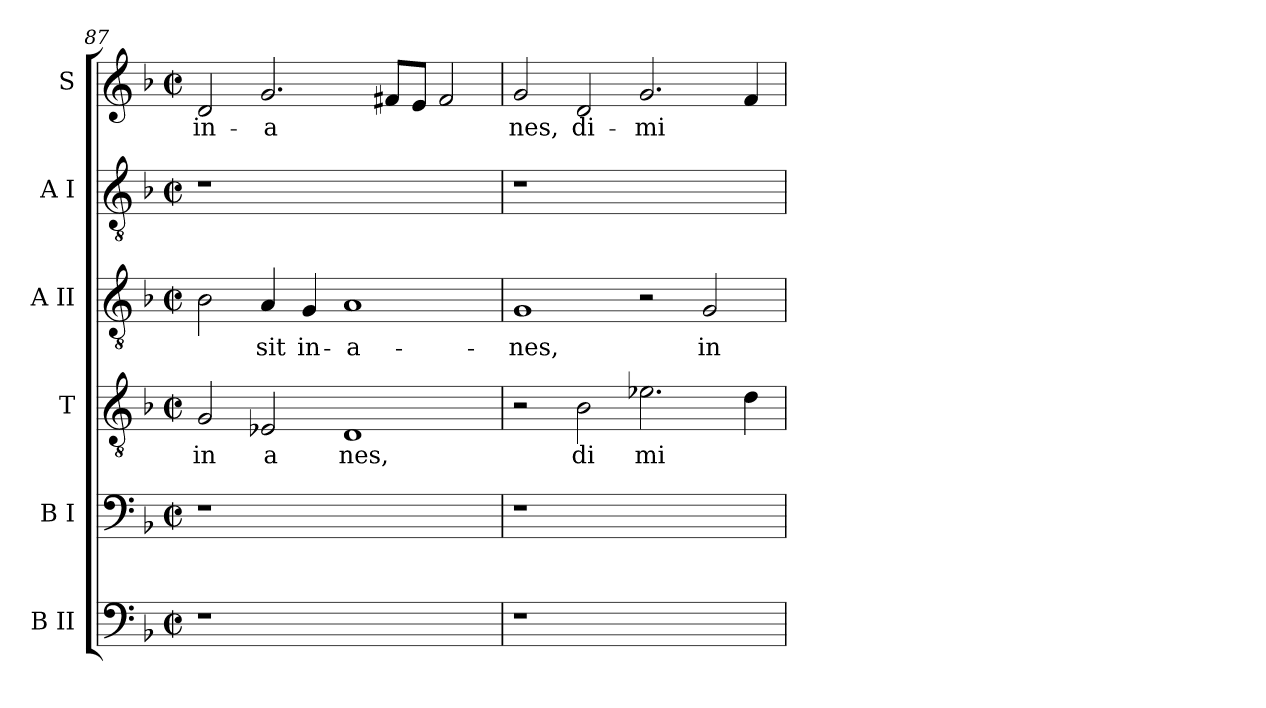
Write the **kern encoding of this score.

**kern	**kern	**kern	**text	**kern	**text	**kern	**kern	**text
*part6	*part5	*part4	*part4	*part3	*part3	*part2	*part1	*part1
*staff6	*staff5	*staff4	*staff4	*staff3	*staff3	*staff2	*staff1	*staff1
*I"B II	*I"B I	*I"T	*	*I"A II	*	*I"A I	*I"S	*
*I'B II	*I'B I	*I'T	*	*I'A II	*	*I'A I	*I'S	*
*clefF4	*clefF4	*clefGv2	*	*clefGv2	*	*clefGv2	*clefG2	*
*k[b-]	*k[b-]	*k[b-]	*	*k[b-]	*	*k[b-]	*k[b-]	*
*F:	*F:	*F:	*	*F:	*	*F:	*F:	*
*M2/2	*M2/2	*M2/2	*	*M2/2	*	*M2/2	*M2/2	*
*met(c|)	*met(c|)	*met(c|)	*	*met(c|)	*	*met(c|)	*met(c|)	*
=87	=87	=87	=87	=87	=87	=87	=87	=87
!	!	!	!LO:LY:b:cj	!	!LO:LY:b:cj	!	!	!LO:LY:b:cj
1r	1r	2G/	in	2B-\	--	1r	2d/	in-
!	!	!	!LO:LY:b:cj	!	!LO:LY:b:cj	!	!	!LO:LY:b:cj
.	.	2E-X/	a	4A/	-sit	.	2.g/	-a-
!	!	!	!	!	!LO:LY:b:cj	!	!	!
.	.	.	.	4G/	in-	.	.	.
!	!	!	!LO:LY:b:cj	!	!LO:LY:b:cj	!	!	!
1ryy	1ryy	1D	nes,	1A	-a-	1ryy	.	.
!	!	!	!	!	!	!	!	!LO:LY:b:cj
.	.	.	.	.	.	.	8f#X/L	--
!	!	!	!	!	!	!	!	!LO:LY:b:cj
.	.	.	.	.	.	.	8e/J	--
!	!	!	!	!	!	!	!	!LO:LY:b:cj
.	.	.	.	.	.	.	2f#/	--
=88	=88	=88	=88	=88	=88	=88	=88	=88
!	!	!	!	!	!LO:LY:b:cj	!	!	!LO:LY:b:cj
1r	1r	2r	.	1G	-nes,	1r	2g/	-nes,
!	!	!	!LO:LY:b:cj	!	!	!	!	!LO:LY:b:cj
.	.	2B-\	di	.	.	.	2d/	di-
!	!	!	!LO:LY:b:cj	!	!	!	!	!LO:LY:b:cj
1ryy	1ryy	2.e-X\	mi	2r	.	1ryy	2.g/	-mi-
!	!	!	!	!	!LO:LY:b:cj	!	!	!
.	.	.	.	2G/	in-	.	.	.
!	!	!	!LO:LY:b:cj	!	!	!	!	!LO:LY:b:cj
.	.	4d\	.	.	.	.	4f/	--
=	=	=	=	=	=	=	=	=
*-	*-	*-	*-	*-	*-	*-	*-	*-
